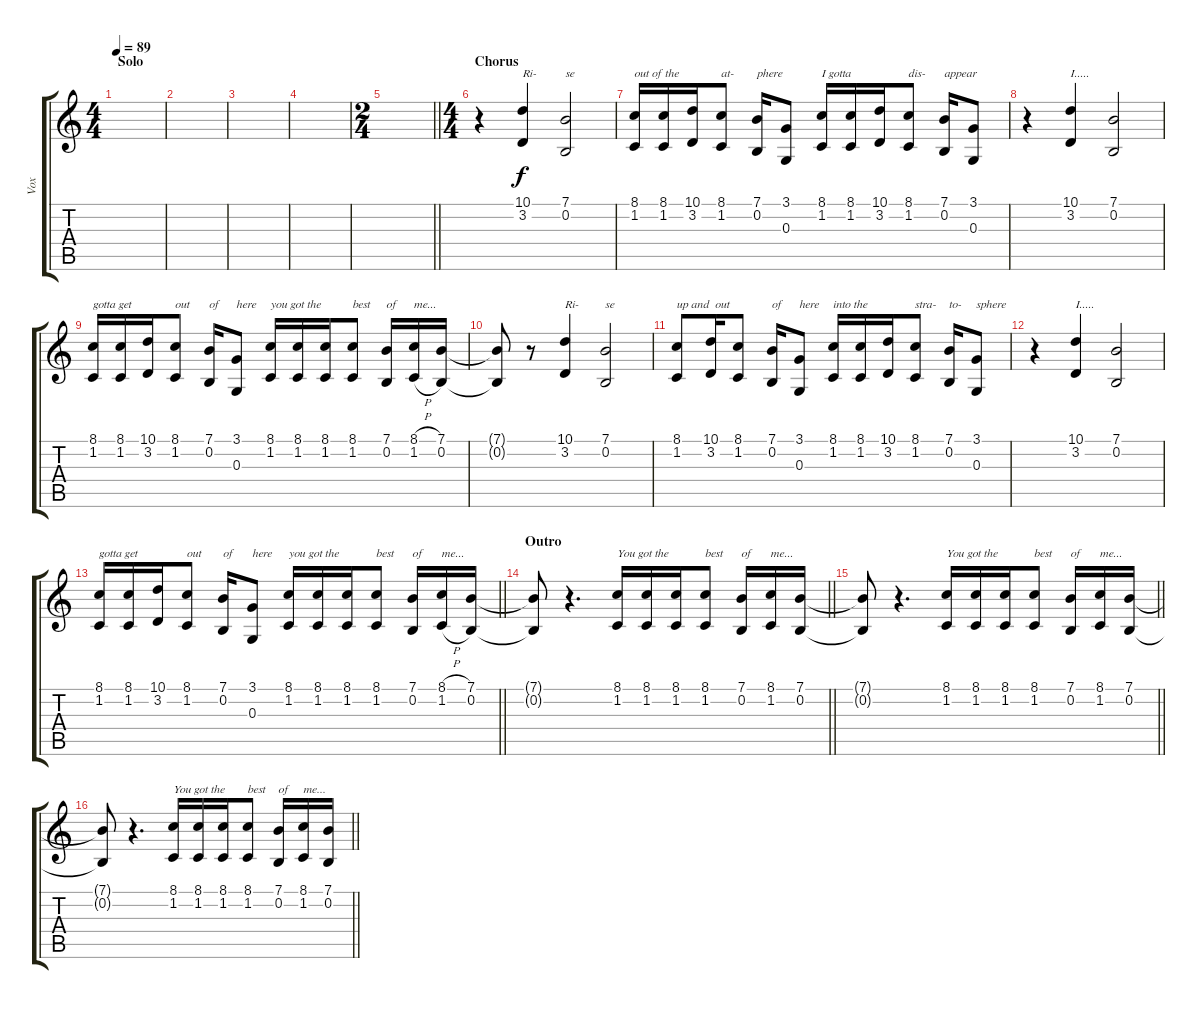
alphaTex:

\track ("Vox" "Vox") {instrument tenorsax}
\staff {score tabs}
\tuning (E4 B3 G3 D3 A2 E2) {hide}
\ts (4 4)
\section ("" "Solo")
\tempo 89
\clef g2
\ks c
|
|
|
|
\ts (2 4)
\barLineRight lightlight
|
\ts (4 4)
\section ("" "Chorus")
r.4 (10.1 3.2).4{txt "Ri-"} (7.1 0.2).2{txt "se"} |
(8.1 1.2).16{txt "out of the"} (8.1 1.2).16 (10.1 3.2).16 (8.1 1.2).8{txt "at-"} (7.1 0.2).16{txt "phere"} (3.1 0.3).8 (8.1 1.2).16{txt "I gotta"} (8.1 1.2).16 (10.1 3.2).16 (8.1 1.2).8{txt "dis-"} (7.1 0.2).16{txt "appear"} (3.1 0.3).8 |
r.4 (10.1 3.2).4{txt "I....."} (7.1 0.2).2 |
(8.1 1.2).16{txt "gotta get"} (8.1 1.2).16 (10.1 3.2).16 (8.1 1.2).8{txt "out"} (7.1 0.2).16{txt "of"} (3.1 0.3).8{txt "here"} (8.1 1.2).16{txt "you got the"} (8.1 1.2).16 (8.1 1.2).16 (8.1 1.2).8{txt "best"} (7.1 0.2).16{txt "of"} (8.1{h} 1.2{h}).16{txt "me..."} (7.1 0.2).16 |
(7.1{t} 0.2{t}).8 r.8 (10.1 3.2).4{txt "Ri-"} (7.1 0.2).2{txt "se"} |
(8.1 1.2).8{txt "up and  out"} (10.1 3.2).16 (8.1 1.2).8 (7.1 0.2).16{txt "of"} (3.1 0.3).8{txt "here"} (8.1 1.2).16{txt "into the"} (8.1 1.2).16 (10.1 3.2).16 (8.1 1.2).8{txt "stra-"} (7.1 0.2).16{txt "to-"} (3.1 0.3).8{txt "sphere"} |
r.4 (10.1 3.2).4{txt "I....."} (7.1 0.2).2 |
\barLineRight lightlight
(8.1 1.2).16{txt "gotta get"} (8.1 1.2).16 (10.1 3.2).16 (8.1 1.2).8{txt "out"} (7.1 0.2).16{txt "of"} (3.1 0.3).8{txt "here"} (8.1 1.2).16{txt "you got the"} (8.1 1.2).16 (8.1 1.2).16 (8.1 1.2).8{txt "best"} (7.1 0.2).16{txt "of"} (8.1{h} 1.2{h}).16{txt "me..."} (7.1 0.2).16 |
\section ("" "Outro")
\barLineRight lightlight
(7.1{t} 0.2{t}).8 r.4{d} (8.1 1.2).16{txt "You got the"} (8.1 1.2).16 (8.1 1.2).16 (8.1 1.2).8{txt "best"} (7.1 0.2).16{txt "of"} (8.1 1.2).16{txt "me..."} (7.1 0.2).16 |
\barLineRight lightlight
(7.1{t} 0.2{t}).8 r.4{d} (8.1 1.2).16{txt "You got the"} (8.1 1.2).16 (8.1 1.2).16 (8.1 1.2).8{txt "best"} (7.1 0.2).16{txt "of"} (8.1 1.2).16{txt "me..."} (7.1 0.2).16 |
\barLineRight lightlight
(7.1{t} 0.2{t}).8 r.4{d} (8.1 1.2).16{txt "You got the"} (8.1 1.2).16 (8.1 1.2).16 (8.1 1.2).8{txt "best"} (7.1 0.2).16{txt "of"} (8.1 1.2).16{txt "me..."} (7.1 0.2).16
